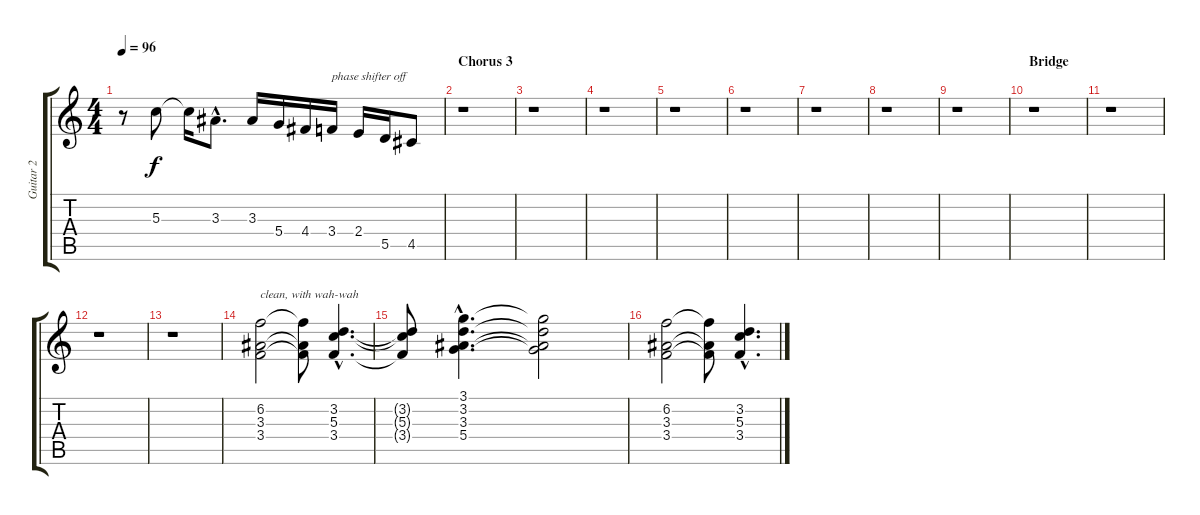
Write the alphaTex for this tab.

\track ("Guitar 2" "Guitar 2") {instrument electricguitarclean}
\staff {score tabs}
\tuning (E4 B3 G3 D3 A2 E2) {hide}
\ts (4 4)
\tempo 96
\clef g2
\ks c
r.8{dy f} 5.3.8 5.3{t}.16 3.3{hac}.8{d} 3.3.16 5.4.16 4.4.16 3.4.16{txt "phase shifter off"} 2.4.16 5.5.16 4.5.8 |
\section ("" "Chorus 3")
r.1 |
r.1 |
r.1 |
r.1 |
r.1 |
r.1 |
r.1 |
r.1 |
\section ("" "Bridge")
r.1 |
r.1 |
r.1 |
r.1 |
(6.2 3.3 3.4).2{txt "clean, with wah-wah"} (6.2{t} 3.3{t} 3.4{t}).8 (3.2{hac} 5.3{hac} 3.4{hac}).4{d} |
(3.2{t} 5.3{t} 3.4{t}).8 (3.1{hac} 3.2{hac} 3.3{hac} 5.4{hac}).4{d} (3.1{t} 3.2{t} 3.3{t} 5.4{t}).2 |
(6.2 3.3 3.4).2 (6.2{t} 3.3{t} 3.4{t}).8 (3.2{hac} 5.3{hac} 3.4{hac}).4{d}
